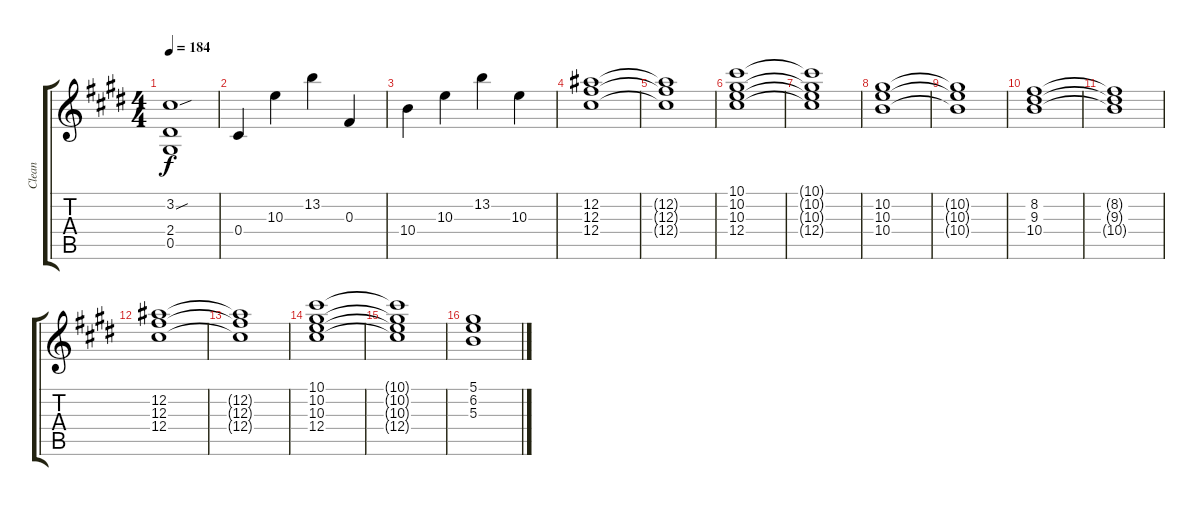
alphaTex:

\track ("Clean" "Clean") {instrument electricguitarjazz}
\staff {score tabs}
\tuning (Eb4 Bb3 Gb3 Db3 Ab2 Db2) {hide}
\ts (4 4)
\tempo 184
\clef g2
\ks c#minor
(3.2{sou t} 2.4{t} 0.5{t}).1{dy f} |
0.4.4 10.3.4 13.2.4 0.3.4 |
10.4.4 10.3.4 13.2.4 10.3.4 |
(12.2 12.3 12.4).1 |
(12.2{t} 12.3{t} 12.4{t}).1 |
(10.1 10.2 10.3 12.4).1 |
(10.1{t} 10.2{t} 10.3{t} 12.4{t}).1 |
(10.2 10.3 10.4).1 |
(10.2{t} 10.3{t} 10.4{t}).1 |
(8.2 9.3 10.4).1 |
(8.2{t} 9.3{t} 10.4{t}).1 |
(12.2 12.3 12.4).1 |
(12.2{t} 12.3{t} 12.4{t}).1 |
(10.1 10.2 10.3 12.4).1 |
(10.1{t} 10.2{t} 10.3{t} 12.4{t}).1 |
(5.1 6.2 5.3).1
